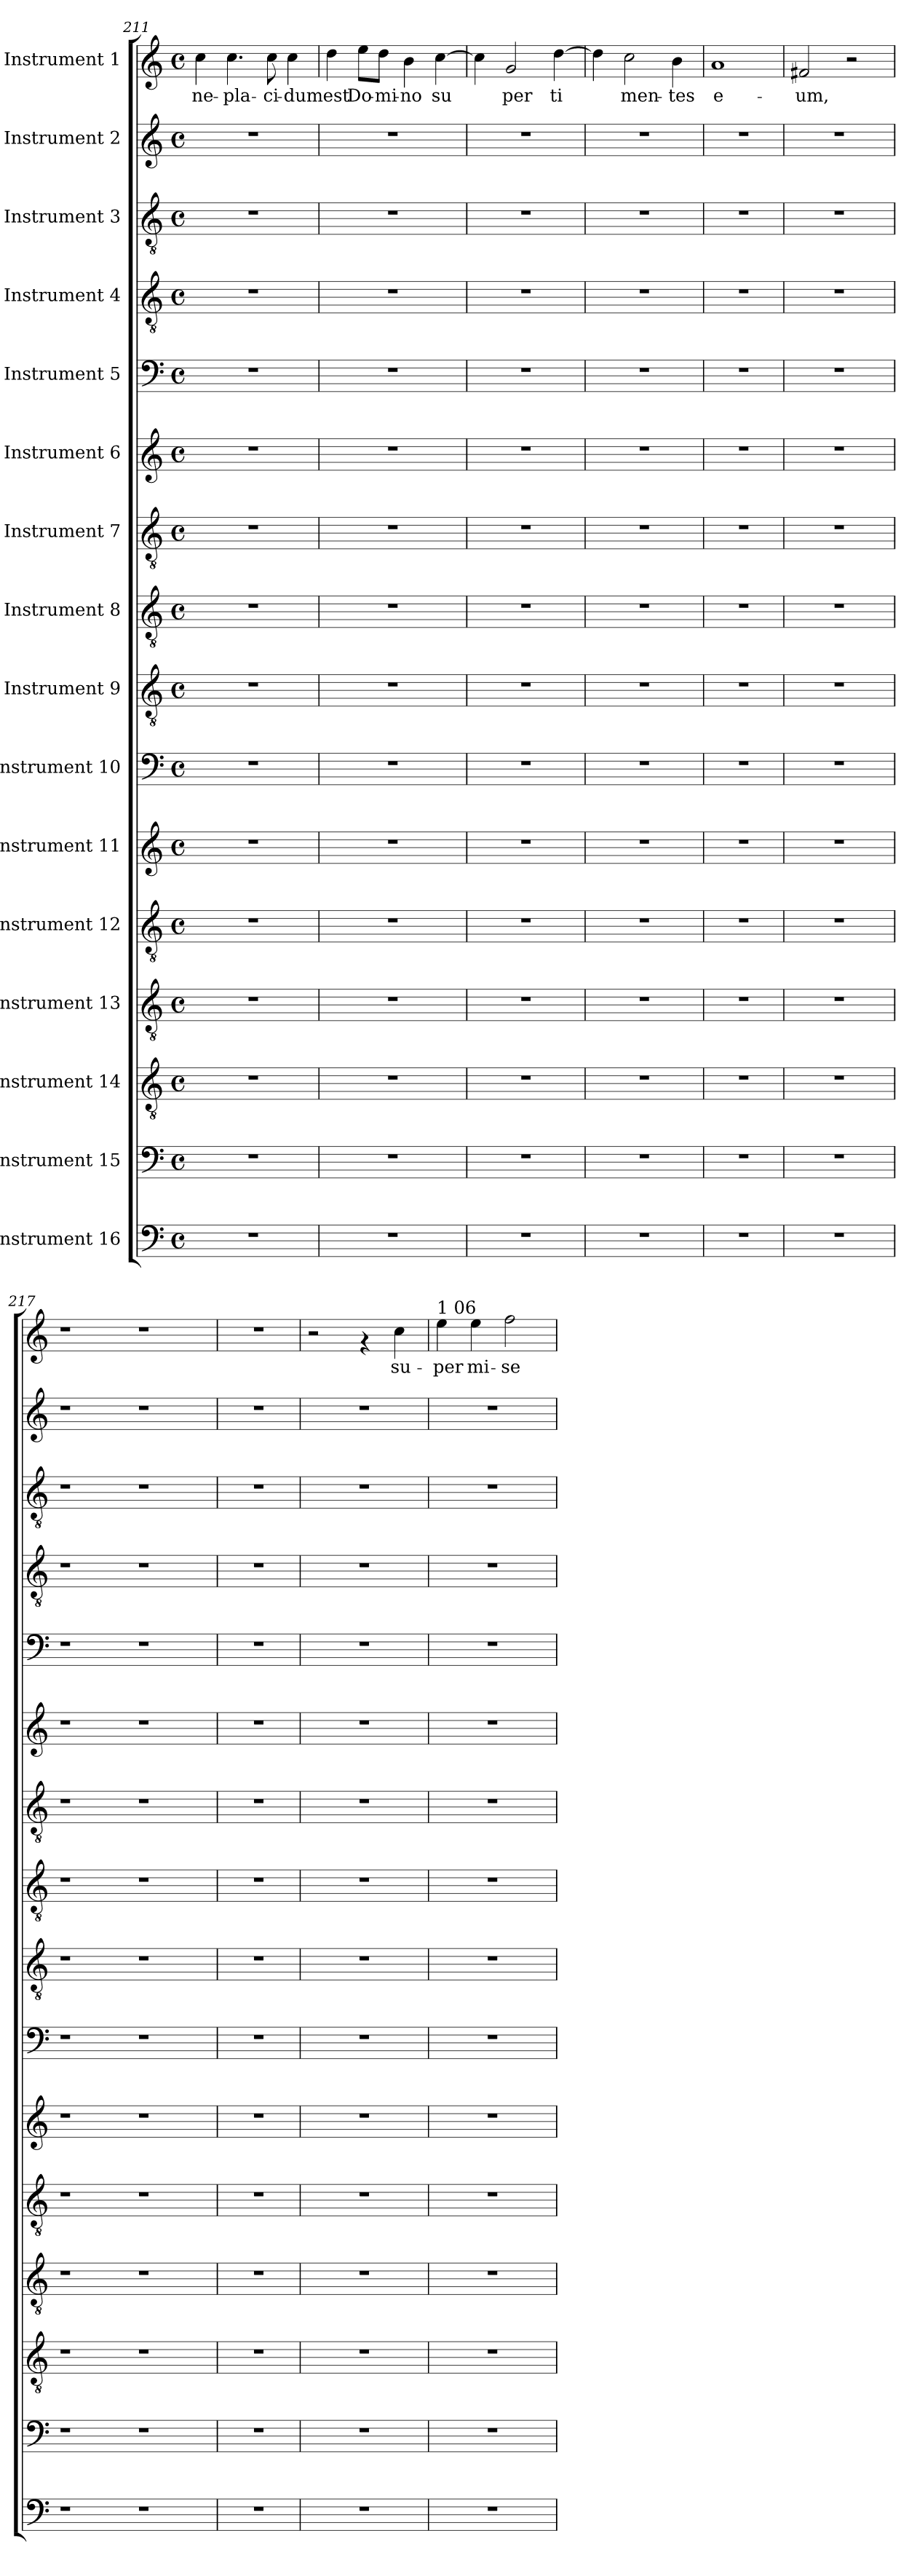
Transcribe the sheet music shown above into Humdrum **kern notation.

**kern	**kern	**kern	**kern	**kern	**kern	**kern	**kern	**kern	**kern	**kern	**kern	**kern	**kern	**kern	**kern	**text
*part16	*part15	*part14	*part13	*part12	*part11	*part10	*part9	*part8	*part7	*part6	*part5	*part4	*part3	*part2	*part1	*part1
*staff16	*staff15	*staff14	*staff13	*staff12	*staff11	*staff10	*staff9	*staff8	*staff7	*staff6	*staff5	*staff4	*staff3	*staff2	*staff1	*staff1
*I"Instrument 16	*I"Instrument 15	*I"Instrument 14	*I"Instrument 13	*I"Instrument 12	*I"Instrument 11	*I"Instrument 10	*I"Instrument 9	*I"Instrument 8	*I"Instrument 7	*I"Instrument 6	*I"Instrument 5	*I"Instrument 4	*I"Instrument 3	*I"Instrument 2	*I"Instrument 1	*
*clefF4	*clefF4	*clefGv2	*clefGv2	*clefGv2	*clefG2	*clefF4	*clefGv2	*clefGv2	*clefGv2	*clefG2	*clefF4	*clefGv2	*clefGv2	*clefG2	*clefG2	*
*k[]	*k[]	*k[]	*k[]	*k[]	*k[]	*k[]	*k[]	*k[]	*k[]	*k[]	*k[]	*k[]	*k[]	*k[]	*k[]	*
*C:	*C:	*C:	*C:	*C:	*C:	*C:	*C:	*C:	*C:	*C:	*C:	*C:	*C:	*C:	*C:	*
*M4/4	*M4/4	*M4/4	*M4/4	*M4/4	*M4/4	*M4/4	*M4/4	*M4/4	*M4/4	*M4/4	*M4/4	*M4/4	*M4/4	*M4/4	*M4/4	*
*met(c)	*met(c)	*met(c)	*met(c)	*met(c)	*met(c)	*met(c)	*met(c)	*met(c)	*met(c)	*met(c)	*met(c)	*met(c)	*met(c)	*met(c)	*met(c)	*
=211	=211	=211	=211	=211	=211	=211	=211	=211	=211	=211	=211	=211	=211	=211	=211	=211
!	!	!	!	!	!	!	!	!	!	!	!	!	!	!	!	!LO:LY:b:cj
1r	1r	1r	1r	1r	1r	1r	1r	1r	1r	1r	1r	1r	1r	1r	4cc\	-ne-
!	!	!	!	!	!	!	!	!	!	!	!	!	!	!	!	!LO:LY:b:cj
.	.	.	.	.	.	.	.	.	.	.	.	.	.	.	4.cc\	-pla-
!	!	!	!	!	!	!	!	!	!	!	!	!	!	!	!	!LO:LY:b:cj
.	.	.	.	.	.	.	.	.	.	.	.	.	.	.	8cc\	-ci-
!	!	!	!	!	!	!	!	!	!	!	!	!	!	!	!	!LO:LY:b:cj
.	.	.	.	.	.	.	.	.	.	.	.	.	.	.	4cc\	-dum
!!LO:LB:g=z
=212	=212	=212	=212	=212	=212	=212	=212	=212	=212	=212	=212	=212	=212	=212	=212	=212
!	!	!	!	!	!	!	!	!	!	!	!	!	!	!	!	!LO:LY:b:cj
1r	1r	1r	1r	1r	1r	1r	1r	1r	1r	1r	1r	1r	1r	1r	4dd\	est
!	!	!	!	!	!	!	!	!	!	!	!	!	!	!	!	!LO:LY:b:cj
.	.	.	.	.	.	.	.	.	.	.	.	.	.	.	8ee\L	Do-
!	!	!	!	!	!	!	!	!	!	!	!	!	!	!	!	!LO:LY:b:cj
.	.	.	.	.	.	.	.	.	.	.	.	.	.	.	8dd\J	-mi-
!	!	!	!	!	!	!	!	!	!	!	!	!	!	!	!	!LO:LY:b:cj
.	.	.	.	.	.	.	.	.	.	.	.	.	.	.	4b\	-no
!	!	!	!	!	!	!	!	!	!	!	!	!	!	!	!	!LO:LY:b:cj
.	.	.	.	.	.	.	.	.	.	.	.	.	.	.	[>4cc\	su-
=213	=213	=213	=213	=213	=213	=213	=213	=213	=213	=213	=213	=213	=213	=213	=213	=213
!	!	!	!	!	!	!	!	!	!	!	!	!	!	!	!	!LO:LY:b:cj
1r	1r	1r	1r	1r	1r	1r	1r	1r	1r	1r	1r	1r	1r	1r	4cc\]	--
!	!	!	!	!	!	!	!	!	!	!	!	!	!	!	!	!LO:LY:b:cj
.	.	.	.	.	.	.	.	.	.	.	.	.	.	.	2g/	-per
!	!	!	!	!	!	!	!	!	!	!	!	!	!	!	!	!LO:LY:b:cj
.	.	.	.	.	.	.	.	.	.	.	.	.	.	.	[>4dd\	ti-
=214	=214	=214	=214	=214	=214	=214	=214	=214	=214	=214	=214	=214	=214	=214	=214	=214
!	!	!	!	!	!	!	!	!	!	!	!	!	!	!	!	!LO:LY:b:cj
1r	1r	1r	1r	1r	1r	1r	1r	1r	1r	1r	1r	1r	1r	1r	4dd\]	--
!	!	!	!	!	!	!	!	!	!	!	!	!	!	!	!	!LO:LY:b:cj
.	.	.	.	.	.	.	.	.	.	.	.	.	.	.	2cc\	-men-
!	!	!	!	!	!	!	!	!	!	!	!	!	!	!	!	!LO:LY:b:cj
.	.	.	.	.	.	.	.	.	.	.	.	.	.	.	4b\	-tes
=215	=215	=215	=215	=215	=215	=215	=215	=215	=215	=215	=215	=215	=215	=215	=215	=215
!	!	!	!	!	!	!	!	!	!	!	!	!	!	!	!	!LO:LY:b:cj
1r	1r	1r	1r	1r	1r	1r	1r	1r	1r	1r	1r	1r	1r	1r	1a	e-
=216	=216	=216	=216	=216	=216	=216	=216	=216	=216	=216	=216	=216	=216	=216	=216	=216
!	!	!	!	!	!	!	!	!	!	!	!	!	!	!	!	!LO:LY:b:cj
1r	1r	1r	1r	1r	1r	1r	1r	1r	1r	1r	1r	1r	1r	1r	2f#X/	-um,
.	.	.	.	.	.	.	.	.	.	.	.	.	.	.	2r	.
=217	=217	=217	=217	=217	=217	=217	=217	=217	=217	=217	=217	=217	=217	=217	=217	=217
1r	1r	1r	1r	1r	1r	1r	1r	1r	1r	1r	1r	1r	1r	1r	1r	.
1r	1r	1r	1r	1r	1r	1r	1r	1r	1r	1r	1r	1r	1r	1r	1r	.
=218	=218	=218	=218	=218	=218	=218	=218	=218	=218	=218	=218	=218	=218	=218	=218	=218
1r	1r	1r	1r	1r	1r	1r	1r	1r	1r	1r	1r	1r	1r	1r	1r	.
=219	=219	=219	=219	=219	=219	=219	=219	=219	=219	=219	=219	=219	=219	=219	=219	=219
1r	1r	1r	1r	1r	1r	1r	1r	1r	1r	1r	1r	1r	1r	1r	2r	.
.	.	.	.	.	.	.	.	.	.	.	.	.	.	.	4rf	.
!	!	!	!	!	!	!	!	!	!	!	!	!	!	!	!	!LO:LY:b:cj
.	.	.	.	.	.	.	.	.	.	.	.	.	.	.	4cc\	su-
!!LO:LB:g=z
=220	=220	=220	=220	=220	=220	=220	=220	=220	=220	=220	=220	=220	=220	=220	=220	=220
!	!	!	!	!	!	!	!	!	!	!	!	!	!	!	!LO:TX:a:t=1 06	!
!	!	!	!	!	!	!	!	!	!	!	!	!	!	!	!	!LO:LY:b:cj
1r	1r	1r	1r	1r	1r	1r	1r	1r	1r	1r	1r	1r	1r	1r	4ee\	-per
!	!	!	!	!	!	!	!	!	!	!	!	!	!	!	!	!LO:LY:b:cj
.	.	.	.	.	.	.	.	.	.	.	.	.	.	.	4ee\	mi-
!	!	!	!	!	!	!	!	!	!	!	!	!	!	!	!	!LO:LY:b:cj
.	.	.	.	.	.	.	.	.	.	.	.	.	.	.	2ff\	-se-
=	=	=	=	=	=	=	=	=	=	=	=	=	=	=	=	=
*-	*-	*-	*-	*-	*-	*-	*-	*-	*-	*-	*-	*-	*-	*-	*-	*-
